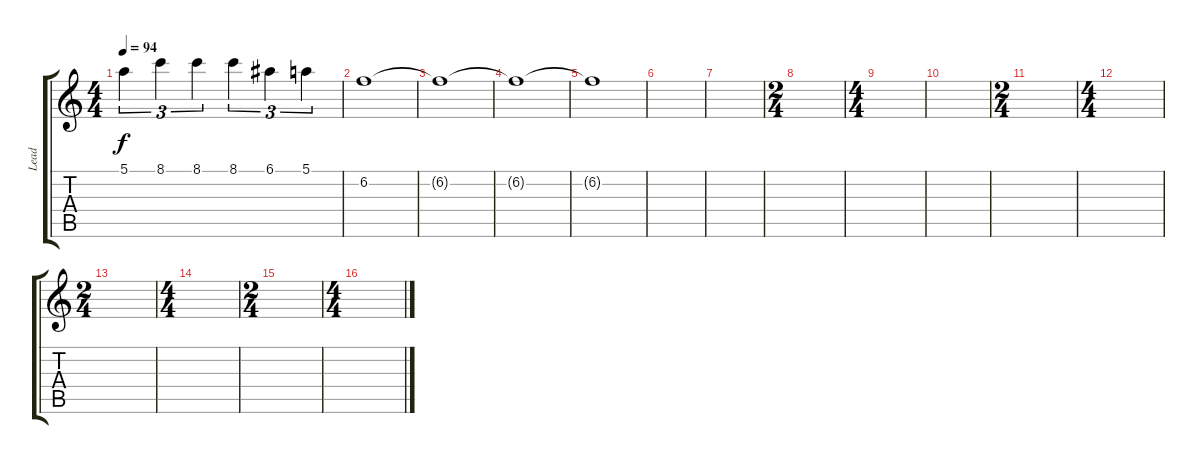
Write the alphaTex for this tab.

\track ("Lead" "Lead") {instrument distortionguitar}
\staff {score tabs}
\tuning (E4 B3 G3 D3 A2 E2) {hide}
\ts (4 4)
\tempo 94
\clef g2
\ks c
5.1{t}.4{tu (3 2) dy f} 8.1.4{tu (3 2)} 8.1.4{tu (3 2)} 8.1.4{tu (3 2)} 6.1.4{tu (3 2)} 5.1.4{tu (3 2)} |
6.2.1 |
6.2{t}.1 |
6.2{t}.1 |
6.2{t}.1 |
|
|
\ts (2 4)
|
\ts (4 4)
|
|
\ts (2 4)
|
\ts (4 4)
|
\ts (2 4)
|
\ts (4 4)
|
\ts (2 4)
|
\ts (4 4)
